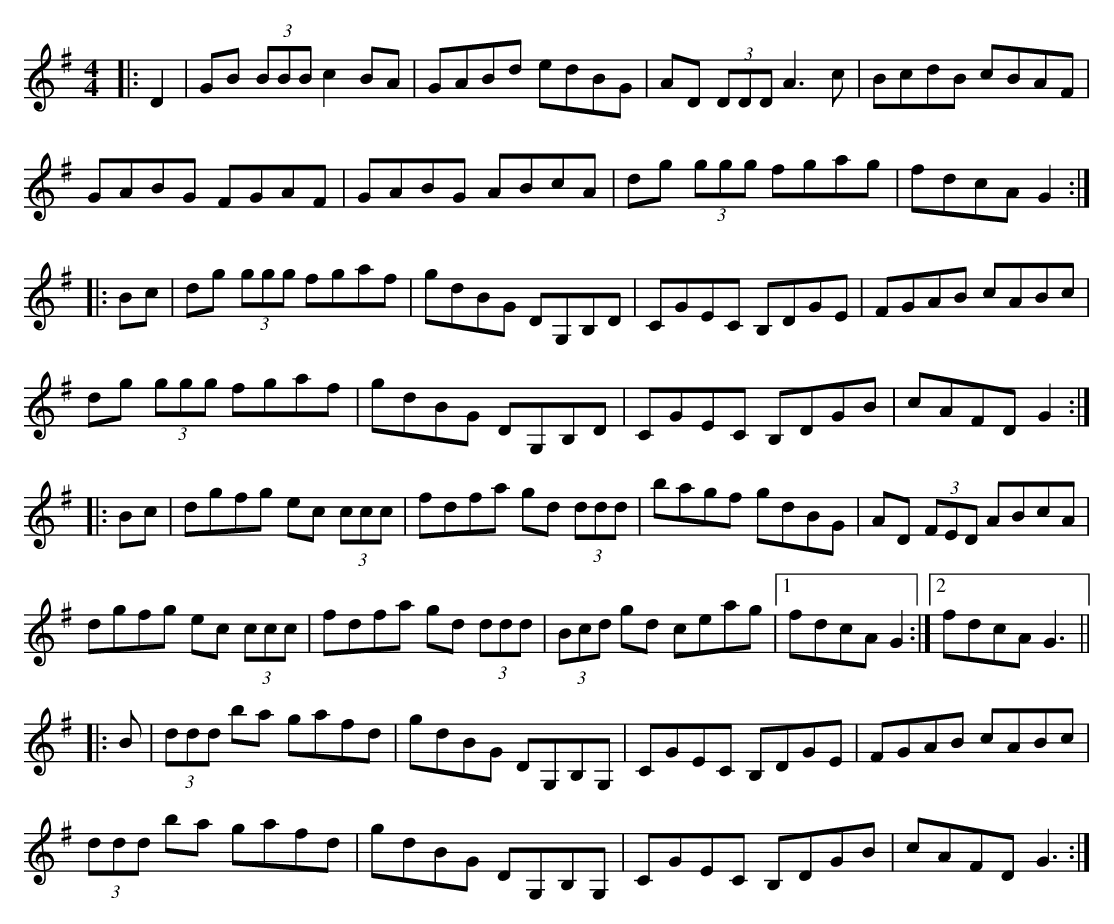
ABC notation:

X:1
M:4/4
K:G
|:D2|GB (3BBB c2BA|GABd edBG|AD (3DDD A3c|BcdB cBAF|
GABG FGAF|GABG ABcA|dg (3ggg fgag|fdcA G2:|
|:Bc|dg (3ggg fgaf|gdBG DG,B,D|CGEC B,DGE|FGAB cABc|
dg (3ggg fgaf|gdBG DG,B,D|CGEC B,DGB|cAFD G2:|
|:Bc|dgfg ec (3ccc|fdfa gd (3ddd|bagf gdBG|AD (3FED ABcA|
dgfg ec (3ccc|fdfa gd (3ddd|(3Bcd gd ceag|1 fdcA G2:|2 fdcA G3||
|:B|(3ddd ba gafd|gdBG DG,B,G,|CGEC B,DGE|FGAB cABc|
(3ddd ba gafd|gdBG DG,B,G,|CGEC B,DGB|cAFD G3:|
